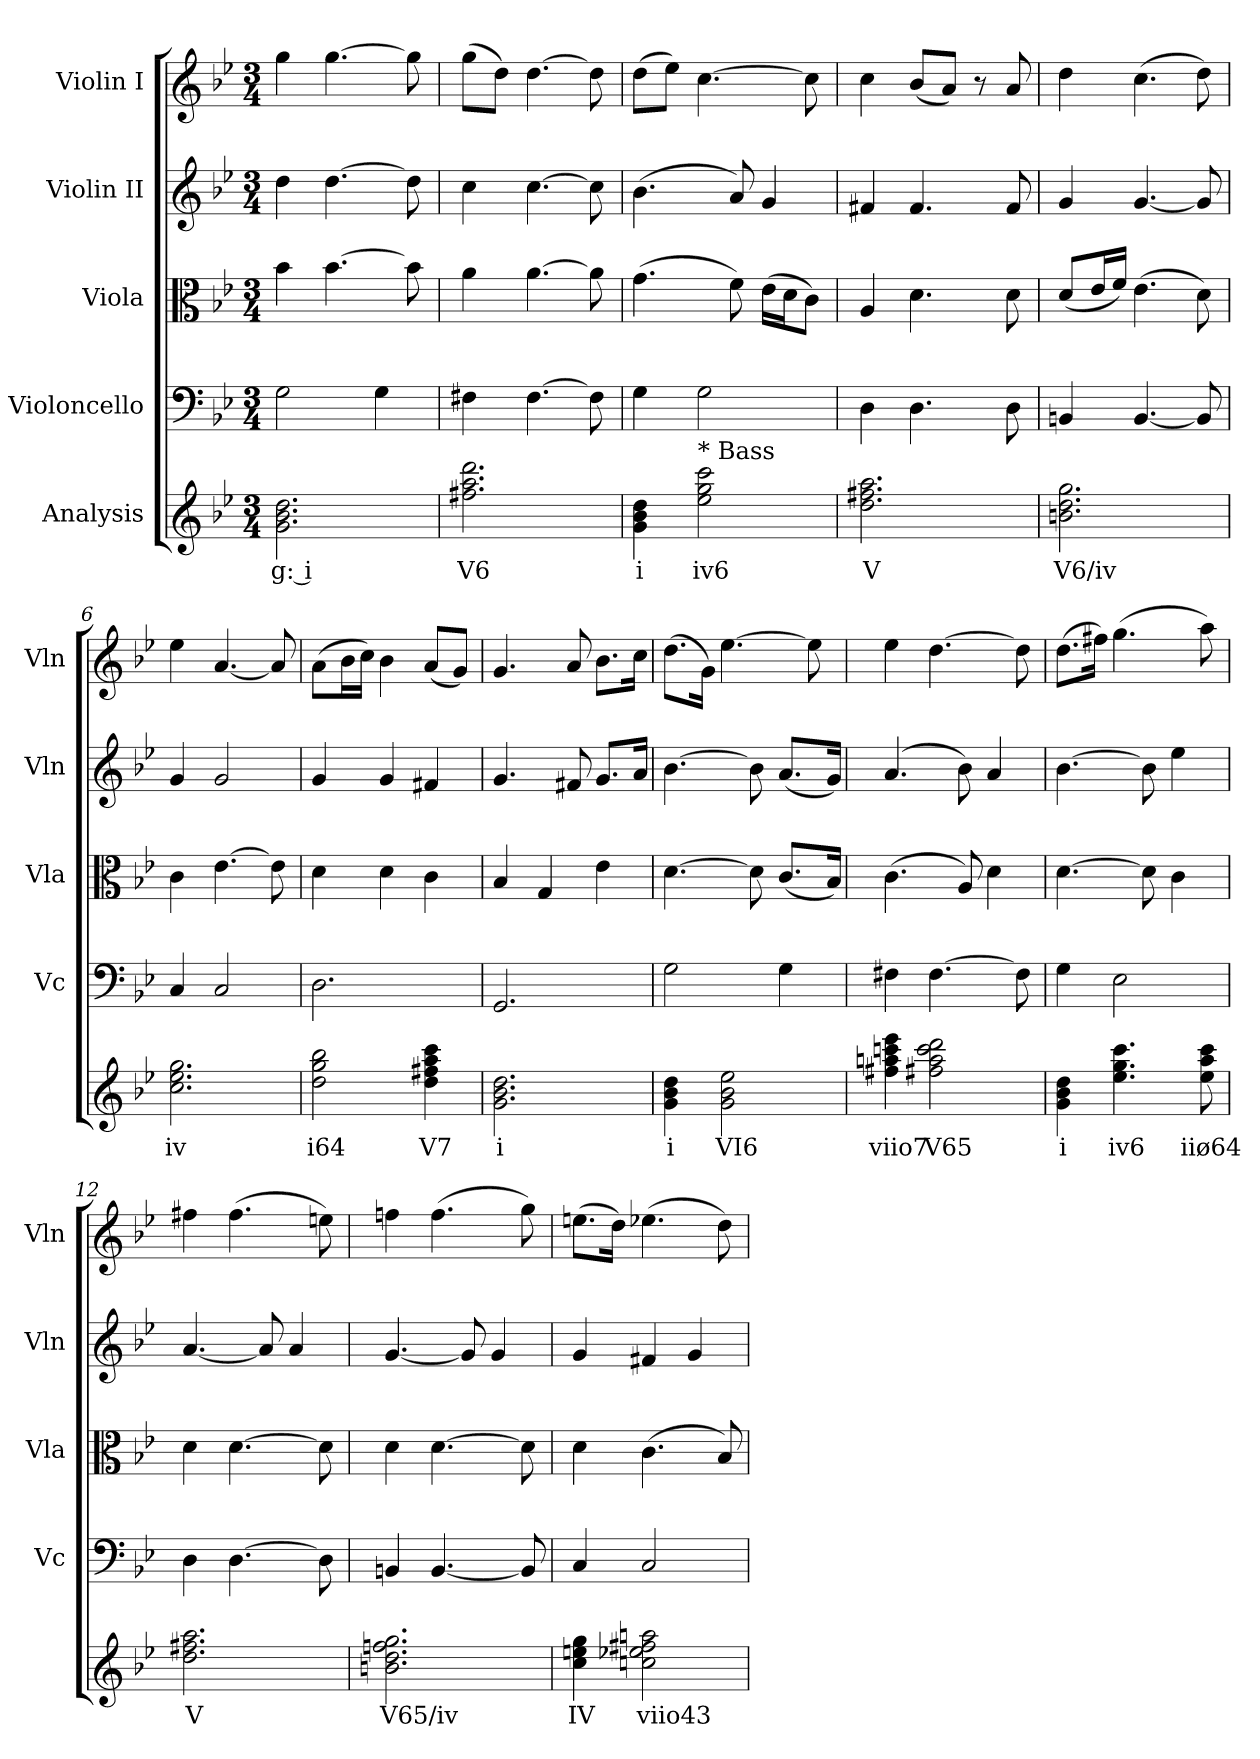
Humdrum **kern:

**kern	**text	**kern	**kern	**kern	**kern
*part5	*part5	*part4	*part3	*part2	*part1
*staff5	*staff5	*staff4	*staff3	*staff2	*staff1
*I"Analysis	*	*I"Violoncello	*I"Viola	*I"Violin II	*I"Violin I
*	*	*I'Vc	*I'Vla	*I'Vln	*I'Vln
*	*	*clefF4	*clefC3	*clefG2	*clefG2
*k[b-e-]	*	*k[b-e-]	*k[b-e-]	*k[b-e-]	*k[b-e-]
*M3/4	*	*M3/4	*M3/4	*M3/4	*M3/4
=1	=1	=1	=1	=1	=1
2.g 2.b- 2.dd	g: i	2G\	4b-\	4dd\	4gg\
.	.	.	[4.b-\	[4.dd\	[4.gg\
.	.	4G\	.	.	.
.	.	.	8b-\]	8dd\]	8gg\]
=2	=2	=2	=2	=2	=2
2.ff#X 2.aa 2.ddd	V6	4F#X\	4a\	4cc\	(>8gg\L
.	.	.	.	.	8dd\J)
.	.	[4.F#\	[4.a\	[4.cc\	[4.dd\
.	.	8F#\]	8a\]	8cc\]	8dd\]
=3	=3	=3	=3	=3	=3
4g 4b- 4dd	i	4G\	(>4.g\	(>4.b-\	(>8dd\L
.	.	.	.	.	8ee-\J)
!LO:TX:t=* Bass	!	!	!	!	!
2ee- 2gg 2ccc	iv6	2G\	.	.	[4.cc\
.	.	.	8f\)	8a/)	.
.	.	.	(>16e-\LL	4g/	.
.	.	.	16d\J	.	.
.	.	.	8c\J)	.	8cc\]
=4	=4	=4	=4	=4	=4
2.dd 2.ff#X 2.aa	V	4D\	4A/	4f#X/	4cc\
.	.	4.D\	4.d\	4.f#/	(<8b-/L
.	.	.	.	.	8a/J)
.	.	.	.	.	8r
.	.	8D\	8d\	8f#/	8a/
!!LO:LB:g=z
=5	=5	=5	=5	=5	=5
2.bn 2.dd 2.gg	V6/iv	4BBn/	(<8d/L	4g/	4dd\
.	.	.	16e-/L	.	.
.	.	.	16f/JJ)	.	.
.	.	[4.BB/	(>4.e-\	[4.g/	(>4.cc\
.	.	8BB/]	8d\)	8g/]	8dd\)
=6	=6	=6	=6	=6	=6
2.cc 2.ee- 2.gg	iv	4C/	4c\	4g/	4ee-\
.	.	2C/	[4.e-\	2g/	[4.a/
.	.	.	8e-\]	.	8a/]
=7	=7	=7	=7	=7	=7
2dd 2gg 2bb-	i64	2.D\	4d\	4g/	(>8a\L
.	.	.	.	.	16b-\L
.	.	.	.	.	16cc\JJ)
.	.	.	4d\	4g/	4b-\
4dd 4ff#X 4aa 4ccc	V7	.	4c\	4f#X/	(<8a/L
.	.	.	.	.	8g/J)
=8	=8	=8	=8	=8	=8
2.g 2.b- 2.dd	i	2.GG/	4B-/	4.g/	4.g/
.	.	.	4G/	.	.
.	.	.	.	8f#X/	8a/
.	.	.	4e-\	8.g/L	8.b-\L
.	.	.	.	16a/Jk	16cc\Jk
!!LO:LB:g=z
=9	=9	=9	=9	=9	=9
4g 4b- 4dd	i	2G\	[4.d\	[4.b-\	(>8.dd\L
.	.	.	.	.	16g\Jk)
2g 2b- 2ee-	VI6	.	.	.	[4.ee-\
.	.	.	8d\]	8b-\]	.
.	.	4G\	(<8.c/L	(<8.a/L	.
.	.	.	.	.	8ee-\]
.	.	.	16B-/Jk)	16g/Jk)	.
=10	=10	=10	=10	=10	=10
4ff#X 4aan 4cccn 4eee-	viio7	4F#X\	(>4.c\	(>4.a/	4ee-\
2ff#X 2aa 2ccc 2ddd	V65	[4.F#\	.	.	[4.dd\
.	.	.	8A/)	8b-\)	.
.	.	.	4d\	4a/	.
.	.	8F#\]	.	.	8dd\]
=11	=11	=11	=11	=11	=11
4g 4b- 4dd	i	4G\	[4.d\	[4.b-\	(>8.dd\L
.	.	.	.	.	16ff#X\Jk)
4.ee- 4.gg 4.ccc	iv6	2E-\	.	.	(>4.gg\
.	.	.	8d\]	8b-\]	.
.	.	.	4c\	4ee-\	.
8ee- 8aa 8ccc	iiø64	.	.	.	8aa\)
=12	=12	=12	=12	=12	=12
2.dd 2.ff#X 2.aa	V	4D\	4d\	[4.a/	4ff#X\
.	.	[4.D\	[4.d\	.	(>4.ff#\
.	.	.	.	8a/]	.
.	.	.	.	4a/	.
.	.	8D\]	8d\]	.	8een\)
!!LO:PB:g=z
=13	=13	=13	=13	=13	=13
2.bn 2.dd 2.ffn 2.gg	V65/iv	4BBn/	4d\	[4.g/	4ffn\
.	.	[4.BB/	[4.d\	.	(>4.ff\
.	.	.	.	8g/]	.
.	.	.	.	4g/	.
.	.	8BB/]	8d\]	.	8gg\)
=14	=14	=14	=14	=14	=14
4cc 4een 4gg	IV	4C/	4d\	4g/	(>8.een\L
.	.	.	.	.	16dd\Jk)
2ccn 2ee-X 2ff#X 2aan	viio43	2C/	(>4.c\	4f#X/	(>4.ee-X\
.	.	.	.	4g/	.
.	.	.	8B-/)	.	8dd\)
=	=	=	=	=	=
*-	*-	*-	*-	*-	*-
